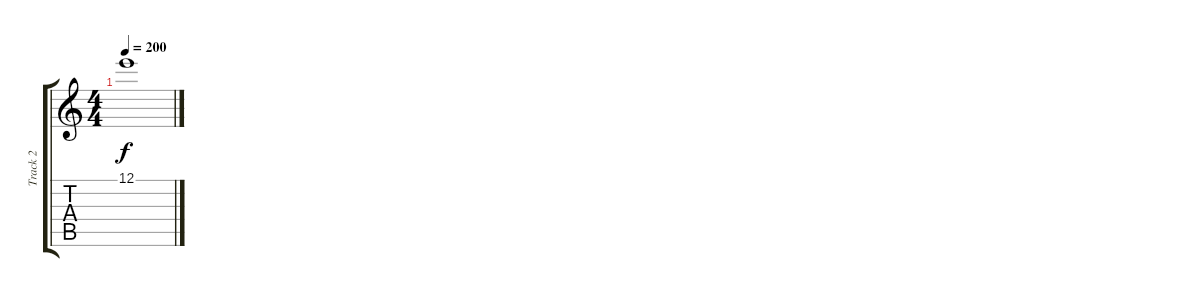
\track ("Track 2" "Track 2") {instrument distortionguitar}
\staff {score tabs}
\tuning (E4 B3 G3 D3 A2 D2) {hide}
\ts (4 4)
\tempo 200
\clef g2
\ks c
12.1{t}.1{dy f}
